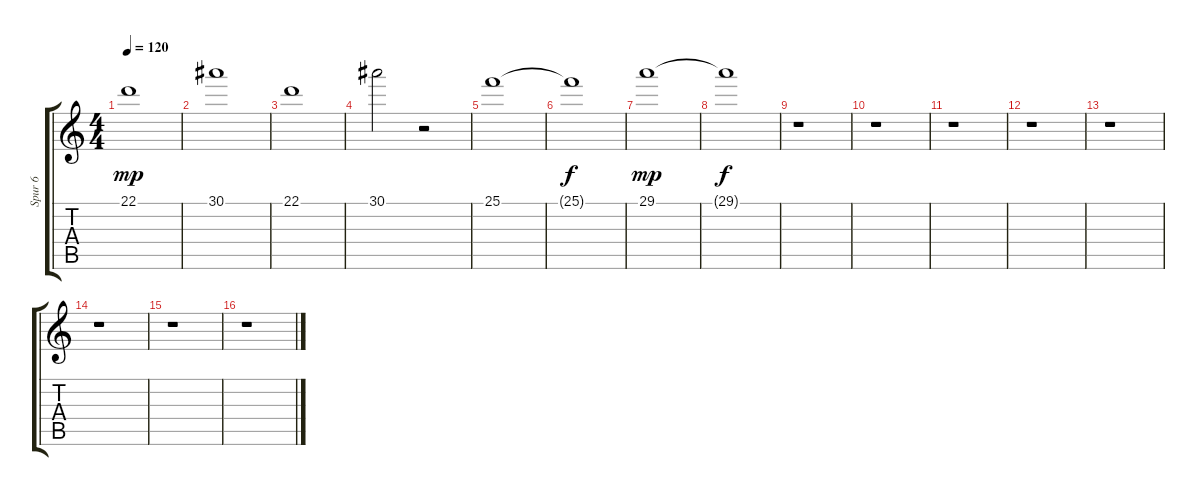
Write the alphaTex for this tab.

\track ("Spur 6" "Spur 6") {instrument lead2sawtooth}
\staff {score tabs}
\tuning (E4 B3 G3 D3 A2 E2) {hide}
\ts (4 4)
\tempo 120
\clef g2
\ks c
22.1.1{dy mp} |
30.1.1 |
22.1.1 |
30.1.2 r.2 |
25.1.1 |
25.1{t}.1{dy f} |
29.1.1{dy mp} |
29.1{t}.1{dy f} |
r.1 |
r.1 |
r.1 |
r.1 |
r.1 |
r.1 |
r.1 |
r.1
